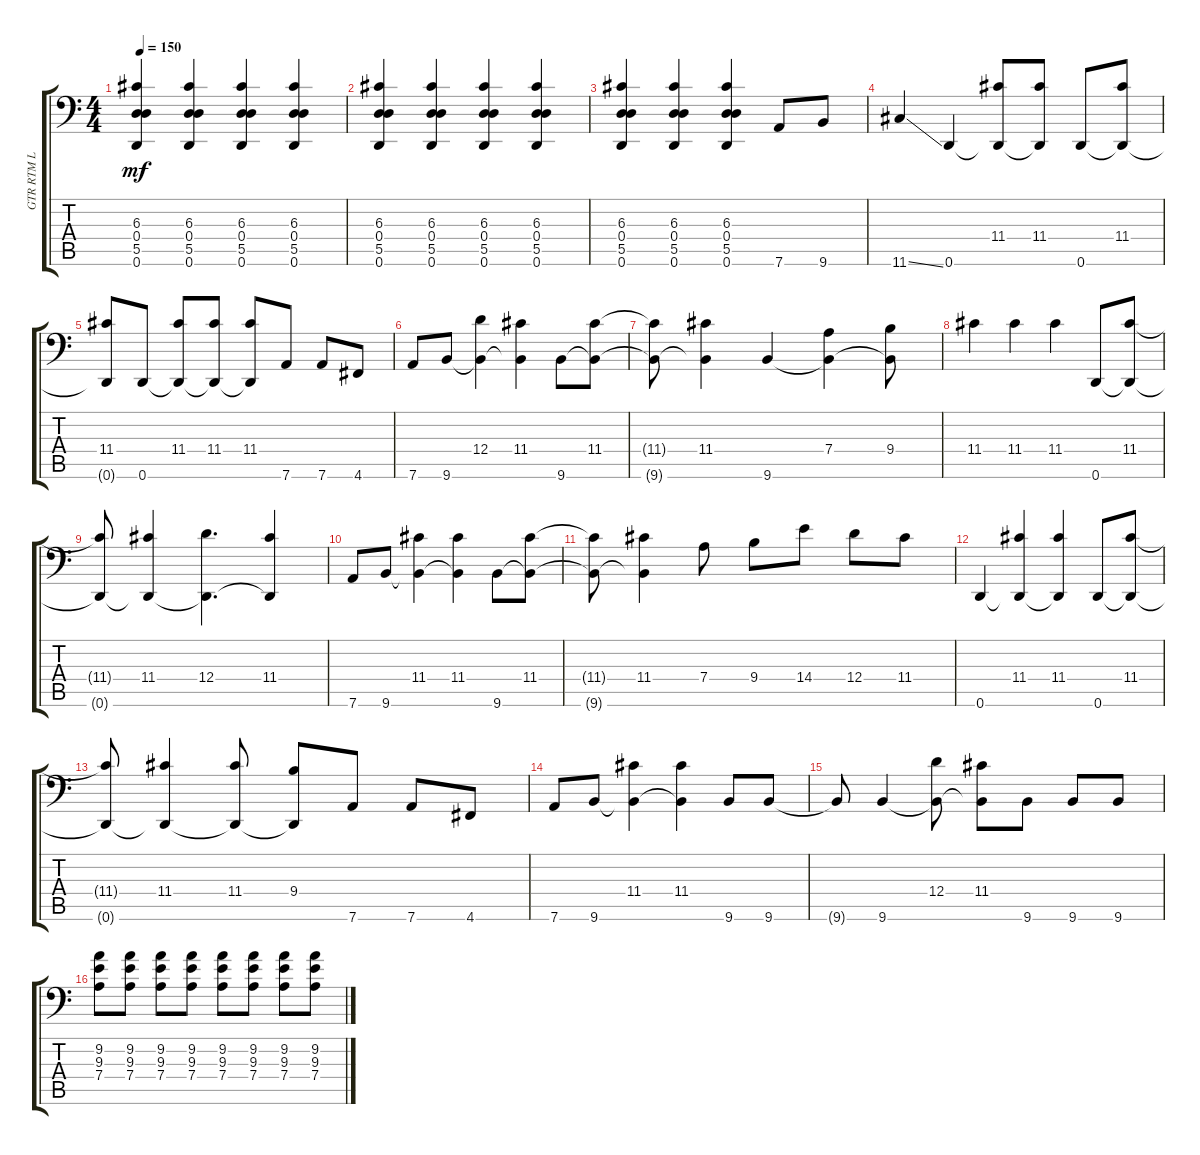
\track ("GTR RTM L" "GTR RTM L") {instrument overdrivenguitar}
\staff {score tabs}
\tuning (E3 C3 G2 D2 A1 D1) {hide}
\ts (4 4)
\tempo 150
\clef f4
\ks c
(6.3 0.4 5.5 0.6).4{dy mf} (6.3 0.4 5.5 0.6).4 (6.3 0.4 5.5 0.6).4 (6.3 0.4 5.5 0.6).4 |
(6.3 0.4 5.5 0.6).4 (6.3 0.4 5.5 0.6).4 (6.3 0.4 5.5 0.6).4 (6.3 0.4 5.5 0.6).4 |
(6.3 0.4 5.5 0.6).4 (6.3 0.4 5.5 0.6).4 (6.3 0.4 5.5 0.6).4 7.6.8 9.6.8 |
11.6{ss}.4 0.6.4 (11.4 0.6{t}).8 (11.4 0.6{t}).8 0.6.8 (11.4 0.6{t}).8 |
(11.4 0.6{t}).8 0.6.8 (11.4 0.6{t}).8 (11.4 0.6{t}).8 (11.4 0.6{t}).8 7.6.8 7.6.8 4.6.8 |
7.6.8 9.6.8 (12.4 9.6{t}).4 (11.4 9.6{t}).4 9.6.8 (11.4 9.6{t}).8 |
(11.4{t} 9.6{t}).8 (11.4 9.6{t}).4 9.6.4 (7.4 9.6{t}).4 (9.4 9.6{t}).8 |
11.4.4 11.4.4 11.4.4 0.6.8 (11.4 0.6{t}).8 |
(11.4{t} 0.6{t}).8 (11.4 0.6{t}).4 (12.4 0.6{t}).4{d} (11.4 0.6{t}).4 |
7.6.8 9.6.8 (11.4 9.6{t}).4 (11.4 9.6{t}).4 9.6.8 (11.4 9.6{t}).8 |
(11.4{t} 9.6{t}).8 (11.4 9.6{t}).4 7.4.8 9.4.8 14.4.8 12.4.8 11.4.8 |
0.6.4 (11.4 0.6{t}).4 (11.4 0.6{t}).4 0.6.8 (11.4 0.6{t}).8 |
(11.4{t} 0.6{t}).8 (11.4 0.6{t}).4 (11.4 0.6{t}).8 (9.4 0.6{t}).8 7.6.8 7.6.8 4.6.8 |
7.6.8 9.6.8 (11.4 9.6{t}).4 (11.4 9.6{t}).4 9.6.8 9.6.8 |
9.6{t}.8 9.6.4 (12.4 9.6{t}).8 (11.4 9.6{t}).8 9.6.8 9.6.8 9.6.8 |
(9.2 9.3 7.4).8 (9.2 9.3 7.4).8 (9.2 9.3 7.4).8 (9.2 9.3 7.4).8 (9.2 9.3 7.4).8 (9.2 9.3 7.4).8 (9.2 9.3 7.4).8 (9.2 9.3 7.4).8
